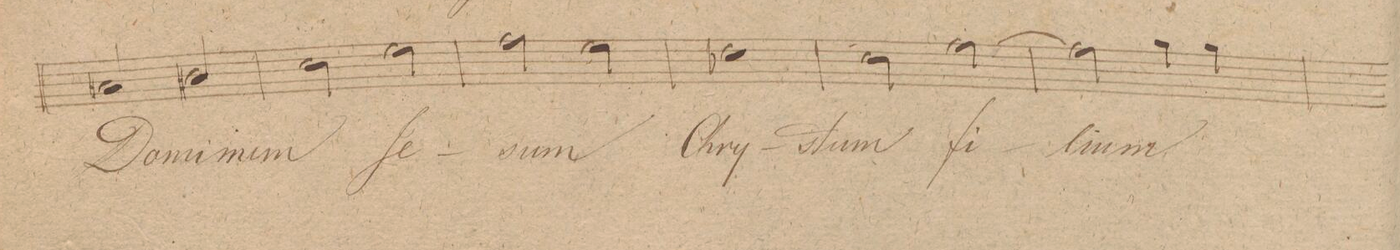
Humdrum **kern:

**kern	**text	**dynam
*I"Canto.	*	*
*clefC1	*	*
*k[]	*	*
*met(c)	*	*
*M2/2	*	*
2f#X/	Do-	.
2g#X/	-mi-	.
=22	=22	=22
2a\	-num	.
2cc\	Je-	.
=23	=23	=23
2dd\	.	.
2cc\	-sum	.
=24	=24	=24
1b-X	Chry-	.
=25	=25	=25
2a\	-stum	.
[2dd\	fi-	.
=26	=26	=26
2dd\]	.	.
4ee\	-li-	.
4ee\	-um	.
=27	=27	=27
*-	*-	*-
